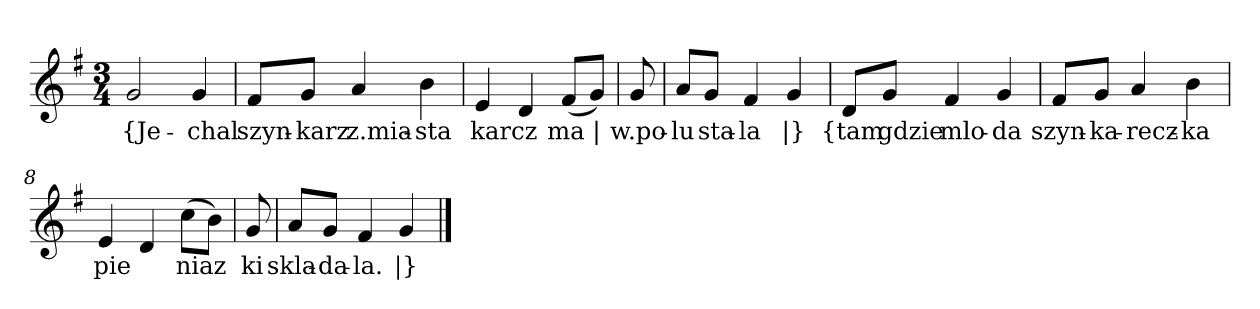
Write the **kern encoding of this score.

**kern	**text
*part1	*part1
*staff1	*staff1
*clefG2	*
*k[f#]	*
*G:	*
*M3/4	*
=	=
2g	{Je-
4g	-chal
=2	=2
8f#/L	szyn-
8g/J	-karz
4a	z.mia-
4b	-sta
=3	=3
4e	karcz
4d	--
(8f#/L	-ma
8g/J)	|
=4y	=4y
8g	w.po-
=5	=5
8a/L	-lu
8g/J	sta-
4f#	-la
4g	|}
=6y	=6y
8d/L	{tam
8g/J	gdzie
4f#	mlo-
4g	-da
=7	=7
8f#/L	szyn-
8g/J	-ka-
4a	-recz-
4b	-ka
=8	=8
4e	pie
4d	--
(8cc\L	-niaz
8b\J)	--
=9y	=9y
8g	-ki
=10	=10
8a/L	skla-
8g/J	-da-
4f#	-la.
4g	|}
==	==
*-	*-
